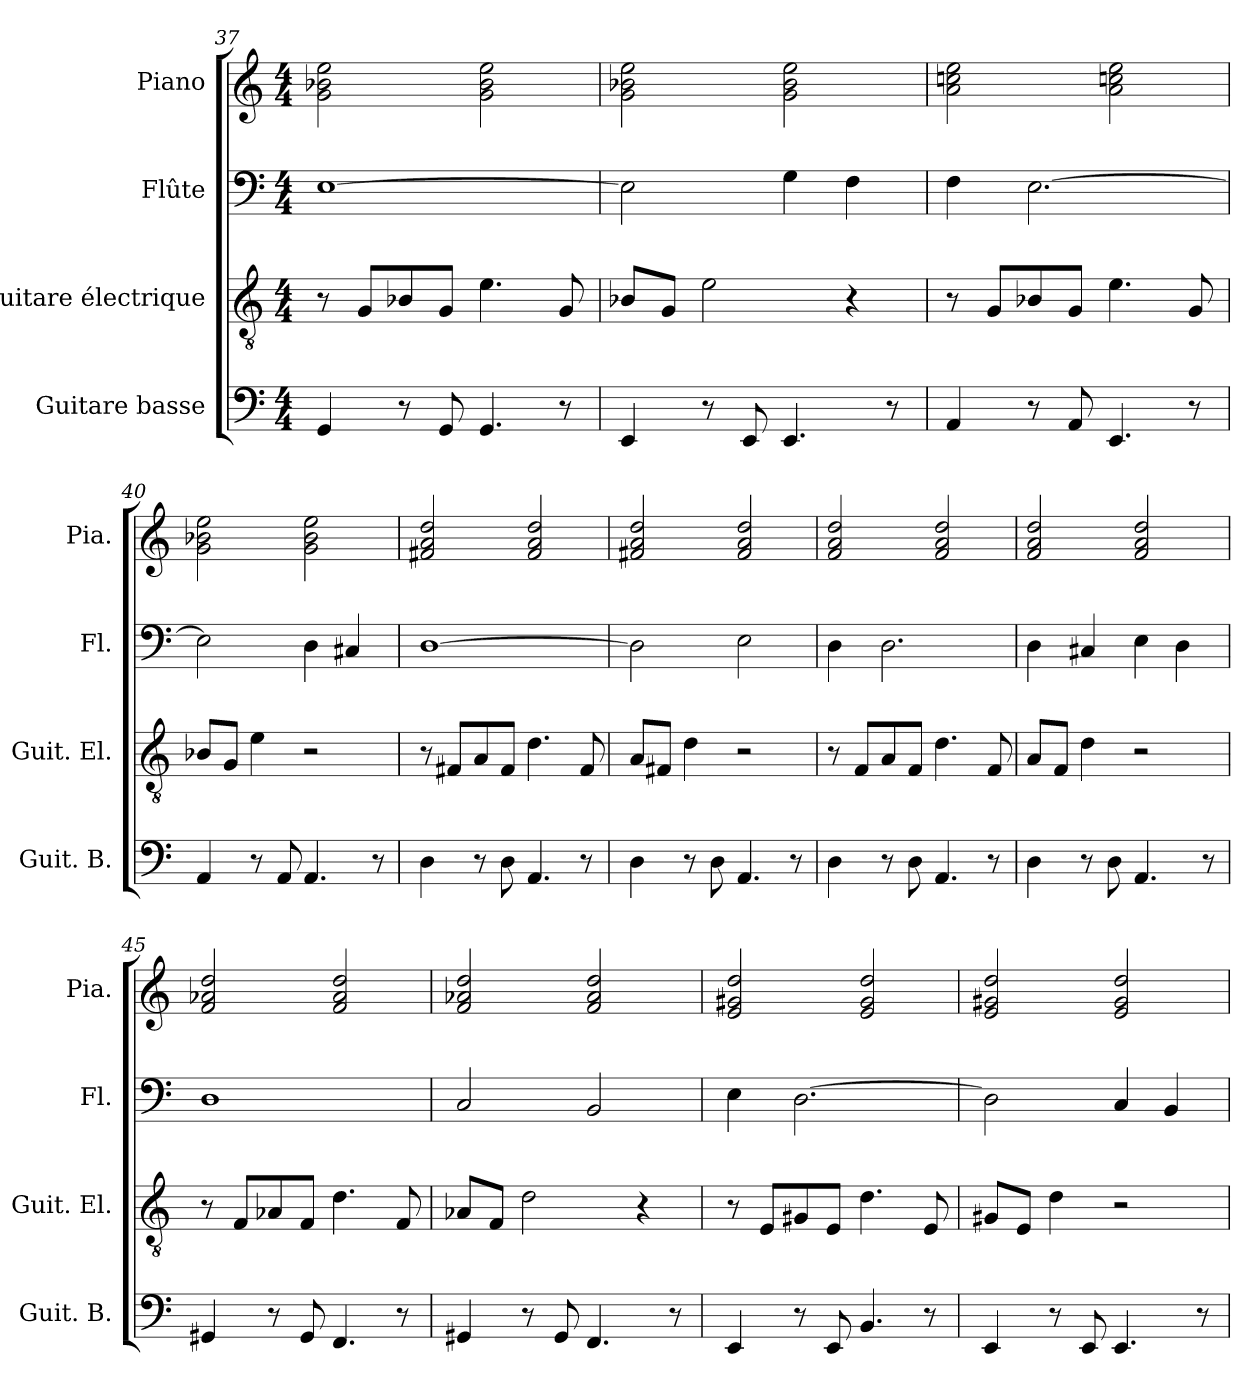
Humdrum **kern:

**kern	**kern	**kern	**kern
*part4	*part3	*part2	*part1
*staff4	*staff3	*staff2	*staff1
*I"Guitare basse	*I"Guitare électrique	*I"Flûte	*I"Piano
*I'Guit. B.	*I'Guit. El.	*I'Fl.	*I'Pia.
!!LO:PB:g=z
*clefF4	*clefGv2	*clefF4	*clefG2
*k[]	*k[]	*k[]	*k[]
*M4/4	*M4/4	*M4/4	*M4/4
=37	=37	=37	=37
4GG/	8r	[1E	2g\ 2b-X\ 2ee\
.	8G/L	.	.
8r	8B-X/	.	.
8GG/	8G/J	.	.
4.GG/	4.e\	.	2g\ 2b-\ 2ee\
8r	8G/	.	.
=38	=38	=38	=38
4EE/	8B-X/L	2E\]	2g\ 2b-X\ 2ee\
.	8G/J	.	.
8r	2e\	.	.
8EE/	.	.	.
4.EE/	.	4G\	2g\ 2b-\ 2ee\
.	4r	4F\	.
8r	.	.	.
=39	=39	=39	=39
4AA/	8r	4F\	2a\ 2ccn\ 2ee\
.	8G/L	.	.
8r	8B-X/	[2.E\	.
8AA/	8G/J	.	.
4.EE/	4.e\	.	2a\ 2ccn\ 2ee\
8r	8G/	.	.
=40	=40	=40	=40
4AA/	8B-X/L	2E\]	2g\ 2b-X\ 2ee\
.	8G/J	.	.
8r	4e\	.	.
8AA/	.	.	.
4.AA/	2r	4D\	2g\ 2b-\ 2ee\
.	.	4C#X/	.
8r	.	.	.
!!LO:LB:g=z
=41	=41	=41	=41
4D\	8r	[1D	2f#X/ 2a/ 2dd/
.	8F#X/L	.	.
8r	8A/	.	.
8D\	8F#/J	.	.
4.AA/	4.d\	.	2f#/ 2a/ 2dd/
8r	8F#/	.	.
=42	=42	=42	=42
4D\	8A/L	2D\]	2f#X/ 2a/ 2dd/
.	8F#X/J	.	.
8r	4d\	.	.
8D\	.	.	.
4.AA/	2r	2E\	2f#/ 2a/ 2dd/
8r	.	.	.
=43	=43	=43	=43
4D\	8r	4D\	2f/ 2a/ 2dd/
.	8F/L	.	.
8r	8A/	2.D\	.
8D\	8F/J	.	.
4.AA/	4.d\	.	2f/ 2a/ 2dd/
8r	8F/	.	.
=44	=44	=44	=44
4D\	8A/L	4D\	2f/ 2a/ 2dd/
.	8F/J	.	.
8r	4d\	4C#X/	.
8D\	.	.	.
4.AA/	2r	4E\	2f/ 2a/ 2dd/
.	.	4D\	.
8r	.	.	.
!!LO:LB:g=z
=45	=45	=45	=45
4GG#X/	8r	1D	2f/ 2a-X/ 2dd/
.	8F/L	.	.
8r	8A-X/	.	.
8GG#/	8F/J	.	.
4.FF/	4.d\	.	2f/ 2a-/ 2dd/
8r	8F/	.	.
=46	=46	=46	=46
4GG#X/	8A-X/L	2C/	2f/ 2a-X/ 2dd/
.	8F/J	.	.
8r	2d\	.	.
8GG#/	.	.	.
4.FF/	.	2BB/	2f/ 2a-/ 2dd/
.	4r	.	.
8r	.	.	.
=47	=47	=47	=47
4EE/	8r	4E\	2e/ 2g#X/ 2dd/
.	8E/L	.	.
8r	8G#X/	[2.D\	.
8EE/	8E/J	.	.
4.BB/	4.d\	.	2e/ 2g#/ 2dd/
8r	8E/	.	.
=48	=48	=48	=48
4EE/	8G#X/L	2D\]	2e/ 2g#X/ 2dd/
.	8E/J	.	.
8r	4d\	.	.
8EE/	.	.	.
4.EE/	2r	4C/	2e/ 2g#/ 2dd/
.	.	4BB/	.
8r	.	.	.
=	=	=	=
*-	*-	*-	*-
